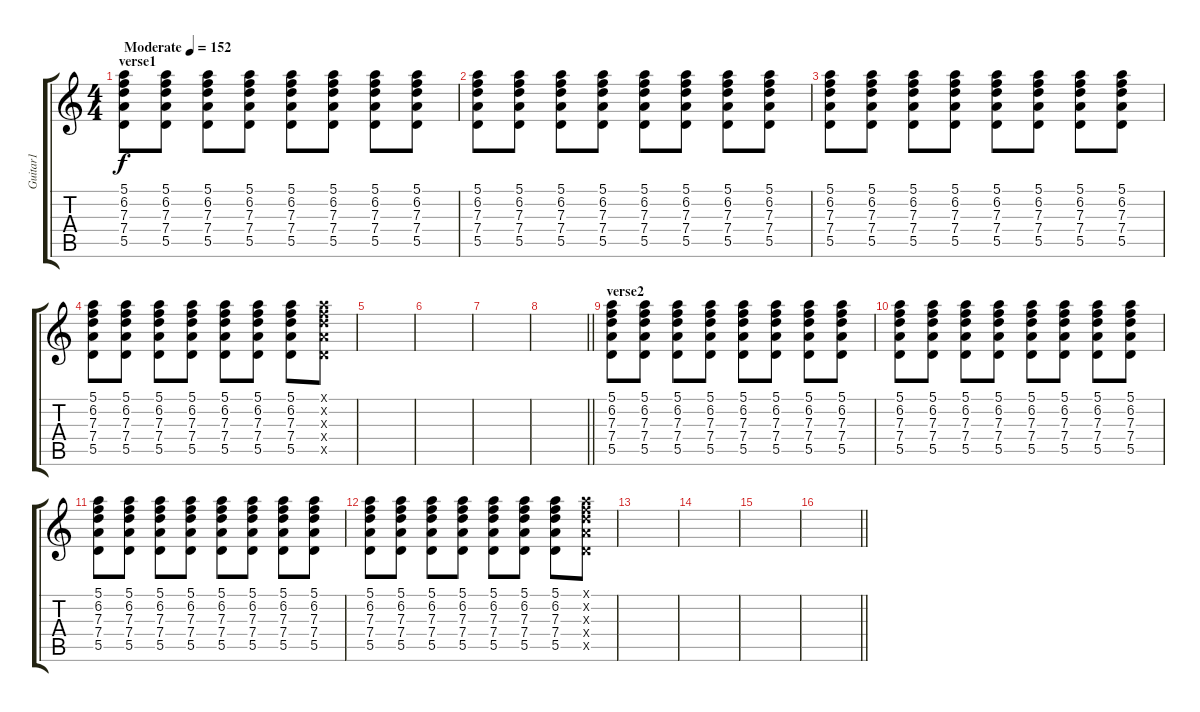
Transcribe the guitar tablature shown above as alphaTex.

\track ("Guitar1" "Guitar1") {instrument electricguitarclean}
\staff {score tabs}
\tuning (E4 B3 G3 D3 A2 E2) {hide}
\ts (4 4)
\section ("" "verse1")
\tempo (152 "Moderate")
\clef g2
\ks c
(5.1 6.2 7.3 7.4 5.5).8{dy f instrument electricguitarclean} (5.1 6.2 7.3 7.4 5.5).8 (5.1 6.2 7.3 7.4 5.5).8 (5.1 6.2 7.3 7.4 5.5).8 (5.1 6.2 7.3 7.4 5.5).8 (5.1 6.2 7.3 7.4 5.5).8 (5.1 6.2 7.3 7.4 5.5).8 (5.1 6.2 7.3 7.4 5.5).8 |
(5.1 6.2 7.3 7.4 5.5).8 (5.1 6.2 7.3 7.4 5.5).8 (5.1 6.2 7.3 7.4 5.5).8 (5.1 6.2 7.3 7.4 5.5).8 (5.1 6.2 7.3 7.4 5.5).8 (5.1 6.2 7.3 7.4 5.5).8 (5.1 6.2 7.3 7.4 5.5).8 (5.1 6.2 7.3 7.4 5.5).8 |
(5.1 6.2 7.3 7.4 5.5).8 (5.1 6.2 7.3 7.4 5.5).8 (5.1 6.2 7.3 7.4 5.5).8 (5.1 6.2 7.3 7.4 5.5).8 (5.1 6.2 7.3 7.4 5.5).8 (5.1 6.2 7.3 7.4 5.5).8 (5.1 6.2 7.3 7.4 5.5).8 (5.1 6.2 7.3 7.4 5.5).8 |
(5.1 6.2 7.3 7.4 5.5).8 (5.1 6.2 7.3 7.4 5.5).8 (5.1 6.2 7.3 7.4 5.5).8 (5.1 6.2 7.3 7.4 5.5).8 (5.1 6.2 7.3 7.4 5.5).8 (5.1 6.2 7.3 7.4 5.5).8 (5.1 6.2 7.3 7.4 5.5).8 (5.1{x} 6.2{x} 7.3{x} 7.4{x} 5.5{x}).8 |
|
|
|
\barLineRight lightlight
|
\section ("" "verse2")
(5.1 6.2 7.3 7.4 5.5).8 (5.1 6.2 7.3 7.4 5.5).8 (5.1 6.2 7.3 7.4 5.5).8 (5.1 6.2 7.3 7.4 5.5).8 (5.1 6.2 7.3 7.4 5.5).8 (5.1 6.2 7.3 7.4 5.5).8 (5.1 6.2 7.3 7.4 5.5).8 (5.1 6.2 7.3 7.4 5.5).8 |
(5.1 6.2 7.3 7.4 5.5).8 (5.1 6.2 7.3 7.4 5.5).8 (5.1 6.2 7.3 7.4 5.5).8 (5.1 6.2 7.3 7.4 5.5).8 (5.1 6.2 7.3 7.4 5.5).8 (5.1 6.2 7.3 7.4 5.5).8 (5.1 6.2 7.3 7.4 5.5).8 (5.1 6.2 7.3 7.4 5.5).8 |
(5.1 6.2 7.3 7.4 5.5).8 (5.1 6.2 7.3 7.4 5.5).8 (5.1 6.2 7.3 7.4 5.5).8 (5.1 6.2 7.3 7.4 5.5).8 (5.1 6.2 7.3 7.4 5.5).8 (5.1 6.2 7.3 7.4 5.5).8 (5.1 6.2 7.3 7.4 5.5).8 (5.1 6.2 7.3 7.4 5.5).8 |
(5.1 6.2 7.3 7.4 5.5).8 (5.1 6.2 7.3 7.4 5.5).8 (5.1 6.2 7.3 7.4 5.5).8 (5.1 6.2 7.3 7.4 5.5).8 (5.1 6.2 7.3 7.4 5.5).8 (5.1 6.2 7.3 7.4 5.5).8 (5.1 6.2 7.3 7.4 5.5).8 (5.1{x} 6.2{x} 7.3{x} 7.4{x} 5.5{x}).8 |
|
|
|
\barLineRight lightlight
